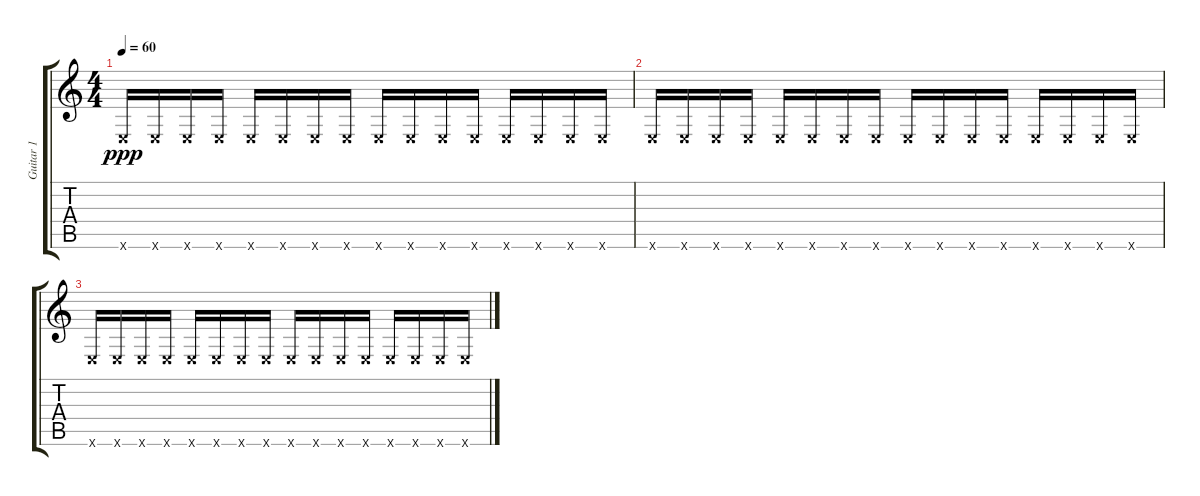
\track ("Guitar 1" "Guitar 1") {instrument overdrivenguitar}
\staff {score tabs}
\tuning (E4 B3 G3 D3 A2 E2) {hide}
\ts (4 4)
\tempo 60
\clef g2
\ks c
0.6{x}.16{dy ppp} 0.6{x}.16 0.6{x}.16 0.6{x}.16 0.6{x}.16 0.6{x}.16 0.6{x}.16 0.6{x}.16 0.6{x}.16 0.6{x}.16 0.6{x}.16 0.6{x}.16 0.6{x}.16 0.6{x}.16 0.6{x}.16 0.6{x}.16 |
0.6{x}.16{volume 0} 0.6{x}.16 0.6{x}.16 0.6{x}.16 0.6{x}.16 0.6{x}.16 0.6{x}.16 0.6{x}.16 0.6{x}.16 0.6{x}.16 0.6{x}.16 0.6{x}.16 0.6{x}.16 0.6{x}.16 0.6{x}.16 0.6{x}.16 |
0.6{x}.16 0.6{x}.16 0.6{x}.16 0.6{x}.16 0.6{x}.16 0.6{x}.16 0.6{x}.16 0.6{x}.16 0.6{x}.16 0.6{x}.16 0.6{x}.16 0.6{x}.16 0.6{x}.16 0.6{x}.16 0.6{x}.16 0.6{x}.16
